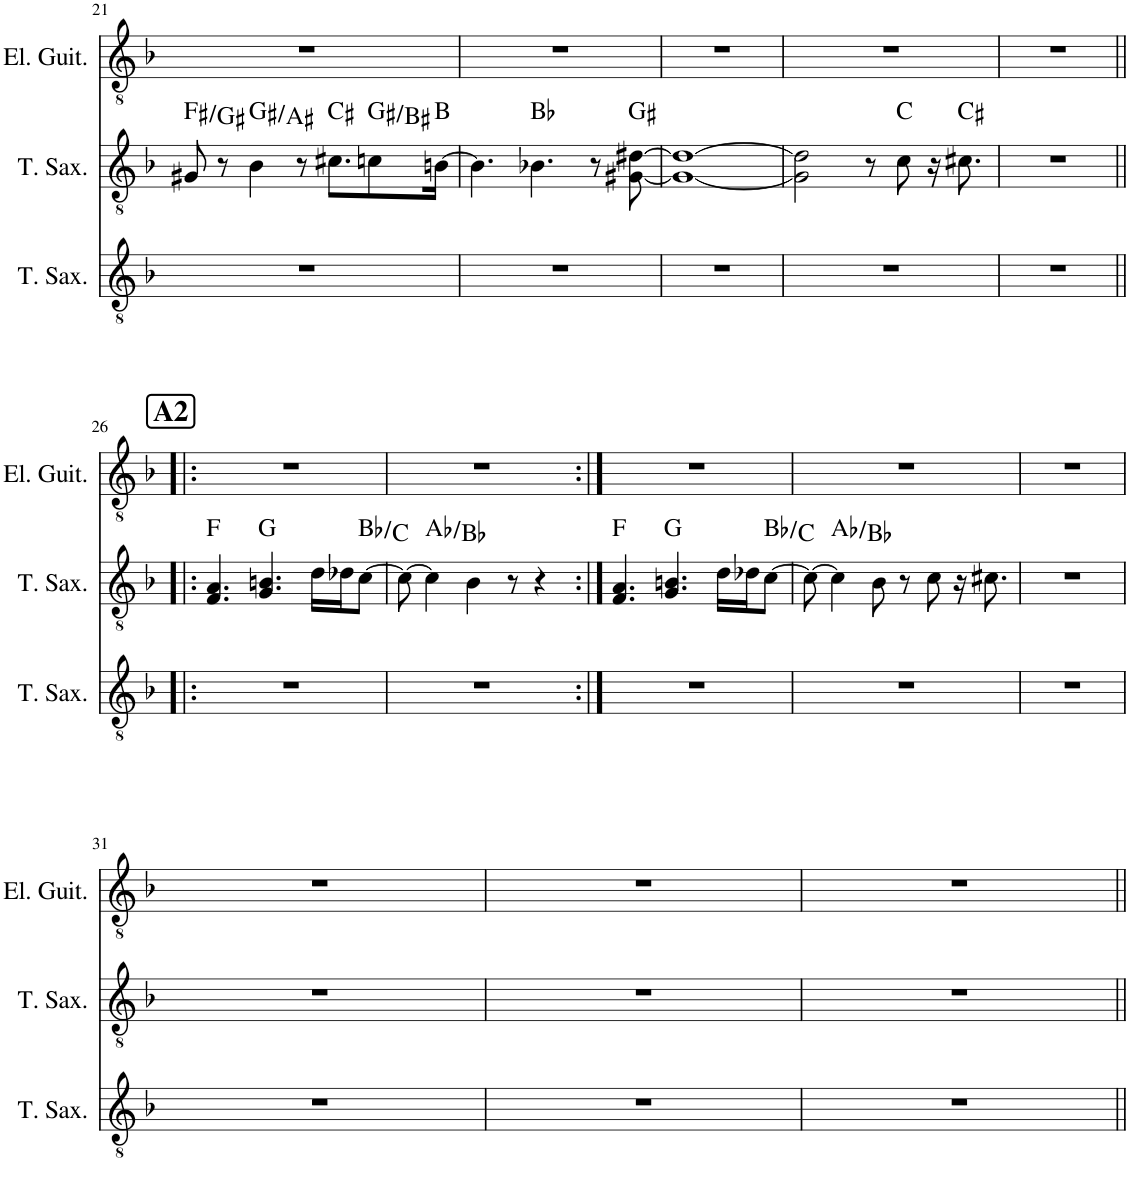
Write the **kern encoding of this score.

**kern	**kern	**harte	**kern
*part3	*part2	*part2	*part1
*staff3	*staff2	*	*staff1
*I"Tenor Saxophone	*I"Tenor Saxophone	*	*I"Electric Guitar
*I'T. Sax.	*I'T. Sax.	*	*I'El. Guit.
!!LO:PB:g=z
*clefGv2	*clefGv2	*	*clefGv2
*ITrd8c14	*ITrd8c14	*	*
*k[b-]	*k[b-]	*	*k[b-]
*M4/4	*M4/4	*	*M4/4
=21	=21	=21	=21
1r	8G#X/	F#:maj/2	1r
.	8r	.	.
.	4B-\	G#:maj/2	.
.	8r	.	.
.	8.c#X\L	C#:maj	.
.	8cn\	G#:maj/3	.
.	[16Bn\Jk	B:maj	.
=22	=22	=22	=22
1r	4.B\]	.	1r
.	4.B-X\	Bb:maj	.
.	8r	.	.
.	[8G#X\ [8d#X\	G#:maj	.
=23	=23	=23	=23
1r	1G#_ 1d#_	.	1r
=24	=24	=24	=24
1r	2G#\] 2d#\]	.	1r
.	8r	.	.
.	8c\	C:maj	.
.	16r	.	.
.	8.c#X\	C#:maj	.
=25	=25	=25	=25
1r	1r	.	1r
!!LO:LB:g=z
!!LO:REH:place=s1:a:B:cj:fs=14:t=A2
=26!|:	=26!|:	=26!|:	=26!|:
1r	4.F/ 4.A/	F:maj	1r
.	4.G/ 4.Bn/	G:maj	.
.	16d\LL	.	.
.	16d-X\J	.	.
.	[8c\J	Bb:maj/2	.
=27	=27	=27	=27
1r	8c\_	.	1r
.	4c\]	Ab:maj/2	.
.	4B-\	.	.
.	8r	.	.
.	4r	.	.
=28:|!	=28:|!	=28:|!	=28:|!
1r	4.F/ 4.A/	F:maj	1r
.	4.G/ 4.Bn/	G:maj	.
.	16d\LL	.	.
.	16d-X\J	.	.
.	[8c\J	Bb:maj/2	.
=29	=29	=29	=29
1r	8c\_	.	1r
.	4c\]	Ab:maj/2	.
.	8B-\	.	.
.	8r	.	.
.	8c\	.	.
.	16r	.	.
.	8.c#X\	.	.
=30	=30	=30	=30
1r	1r	.	1r
!!LO:LB:g=z
=31	=31	=31	=31
1r	1r	.	1r
=32	=32	=32	=32
1r	1r	.	1r
=33	=33	=33	=33
1r	1r	.	1r
=||	=||	=||	=||
*-	*-	*-	*-
